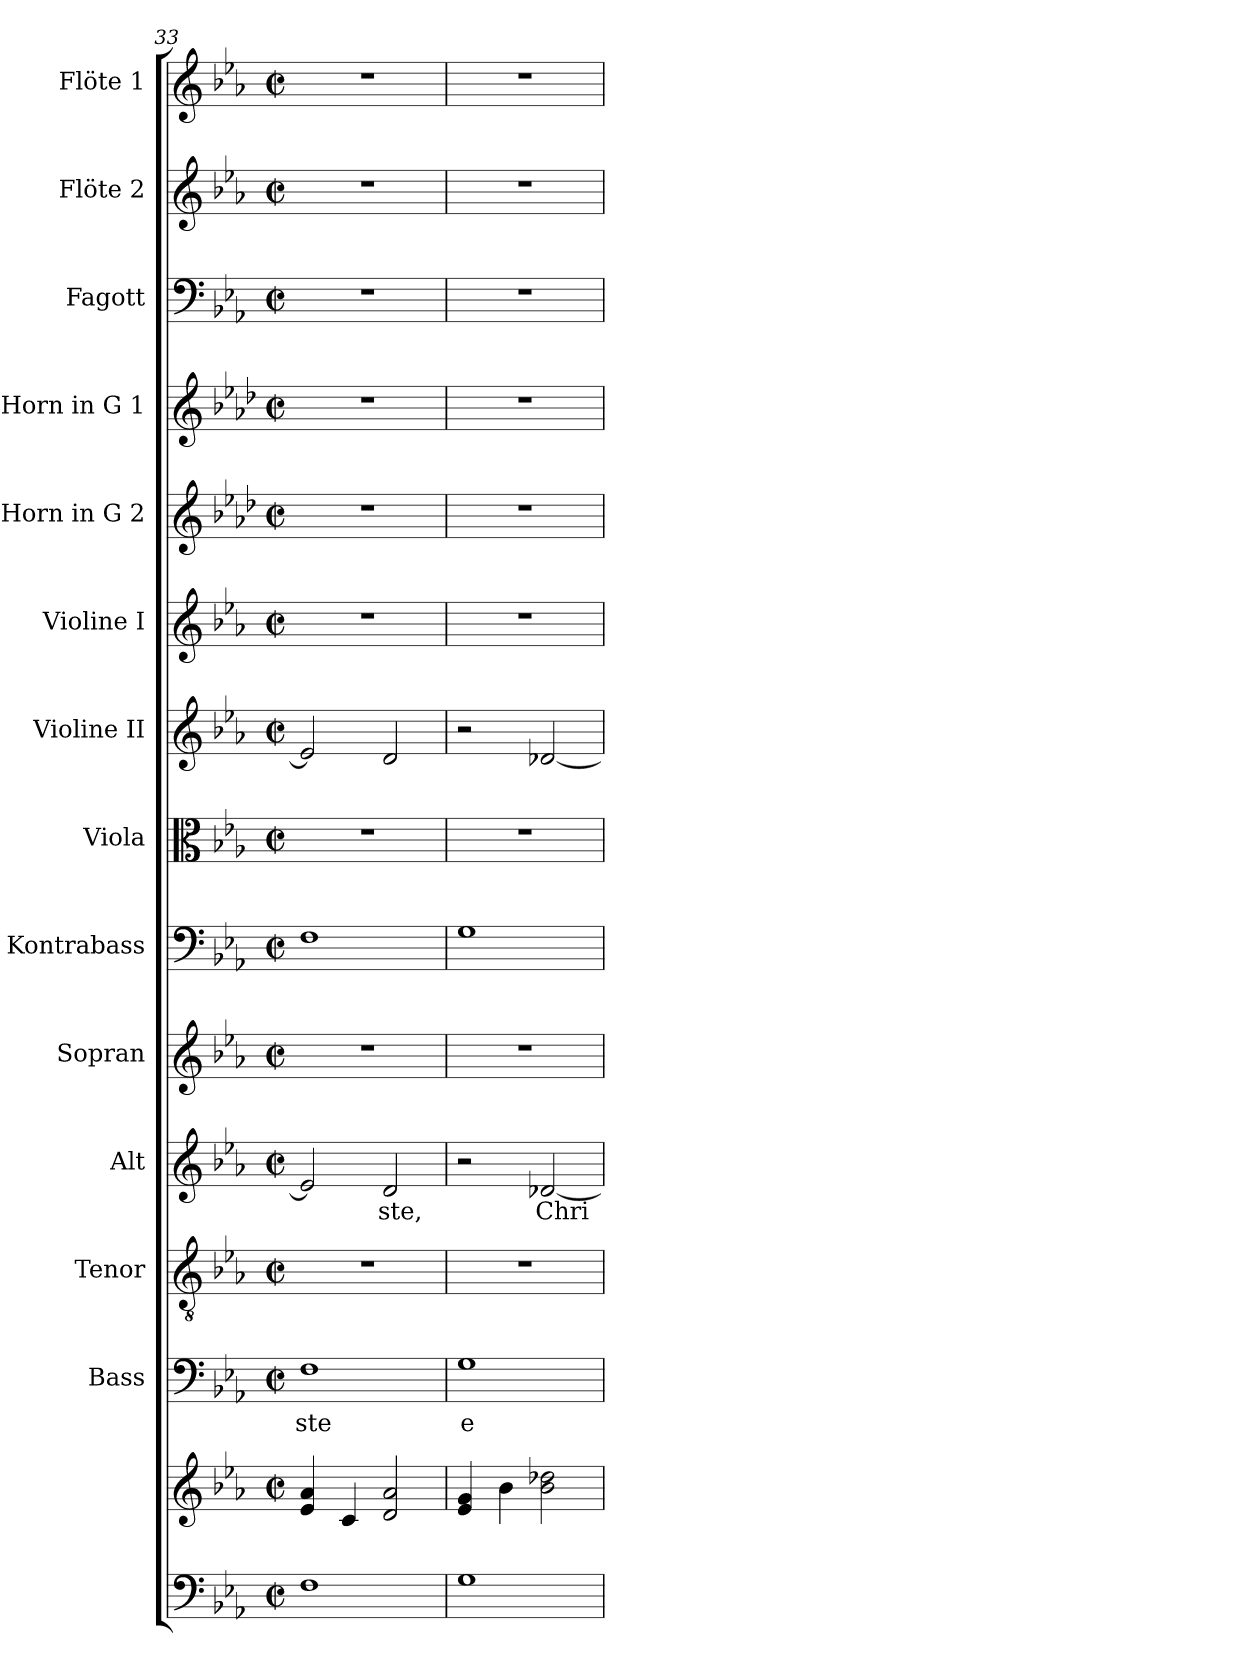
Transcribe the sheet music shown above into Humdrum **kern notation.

**kern	**kern	**kern	**text	**kern	**kern	**text	**kern	**kern	**kern	**kern	**kern	**kern	**kern	**kern	**kern	**kern
*part14	*part14	*part13	*part13	*part12	*part11	*part11	*part10	*part9	*part8	*part7	*part6	*part5	*part4	*part3	*part2	*part1
*staff15	*staff14	*staff13	*staff13	*staff12	*staff11	*staff11	*staff10	*staff9	*staff8	*staff7	*staff6	*staff5	*staff4	*staff3	*staff2	*staff1
*	*	*I"Bass	*	*I"Tenor	*I"Alt	*	*I"Sopran	*I"Kontrabass	*I"Viola	*I"Violine II	*I"Violine I	*I"Horn in G 2	*I"Horn in G 1	*I"Fagott	*I"Flöte 2	*I"Flöte 1
*	*	*I'B.	*	*I'T.	*I'A.	*	*I'S.	*I'Kb.	*I'Vla.	*I'Vl. II	*I'Vl. I	*	*	*I'Fg.	*I'Fl. 2	*I'Fl. 1
*clefF4	*clefG2	*clefF4	*	*clefGv2	*clefG2	*	*clefG2	*clefF4	*clefC3	*clefG2	*clefG2	*clefG2	*clefG2	*clefF4	*clefG2	*clefG2
*	*	*	*	*	*	*	*	*ITrd7c12	*	*	*	*ITrd3c5	*ITrd3c5	*	*	*
*k[b-e-a-]	*k[b-e-a-]	*k[b-e-a-]	*	*k[b-e-a-]	*k[b-e-a-]	*	*k[b-e-a-]	*k[b-e-a-]	*k[b-e-a-]	*k[b-e-a-]	*k[b-e-a-]	*k[b-e-a-]	*k[b-e-a-]	*k[b-e-a-]	*k[b-e-a-]	*k[b-e-a-]
*E-:	*E-:	*E-:	*	*E-:	*E-:	*	*E-:	*E-:	*E-:	*E-:	*E-:	*E-:	*E-:	*E-:	*E-:	*E-:
*M2/2	*M2/2	*M2/2	*	*M2/2	*M2/2	*	*M2/2	*M2/2	*M2/2	*M2/2	*M2/2	*M2/2	*M2/2	*M2/2	*M2/2	*M2/2
*met(c|)	*met(c|)	*met(c|)	*	*met(c|)	*met(c|)	*	*met(c|)	*met(c|)	*met(c|)	*met(c|)	*met(c|)	*met(c|)	*met(c|)	*met(c|)	*met(c|)	*met(c|)
=33	=33	=33	=33	=33	=33	=33	=33	=33	=33	=33	=33	=33	=33	=33	=33	=33
!	!	!	!LO:LY:b	!	!	!	!	!	!	!	!	!	!	!	!	!
1F	4e-/ 4a-/	1F	-ste	1r	2e-/]	.	1r	1FF	1r	2e-/]	1r	1r	1r	1r	1r	1r
.	4c/	.	.	.	.	.	.	.	.	.	.	.	.	.	.	.
!	!	!	!	!	!	!LO:LY:b	!	!	!	!	!	!	!	!	!	!
.	2d/ 2a-/	.	.	.	2d/	-ste,	.	.	.	2d/	.	.	.	.	.	.
=34	=34	=34	=34	=34	=34	=34	=34	=34	=34	=34	=34	=34	=34	=34	=34	=34
!	!	!	!LO:LY:b	!	!	!	!	!	!	!	!	!	!	!	!	!
1G	4e-/ 4g/	1G	e-	1r	2r	.	1r	1GG	1r	2r	1r	1r	1r	1r	1r	1r
.	4b-\	.	.	.	.	.	.	.	.	.	.	.	.	.	.	.
!	!	!	!	!	!	!LO:LY:b	!	!	!	!	!	!	!	!	!	!
.	2b-\ 2dd-X\	.	.	.	[2d-X/	Chri-	.	.	.	[2d-X/	.	.	.	.	.	.
=	=	=	=	=	=	=	=	=	=	=	=	=	=	=	=	=
*-	*-	*-	*-	*-	*-	*-	*-	*-	*-	*-	*-	*-	*-	*-	*-	*-
